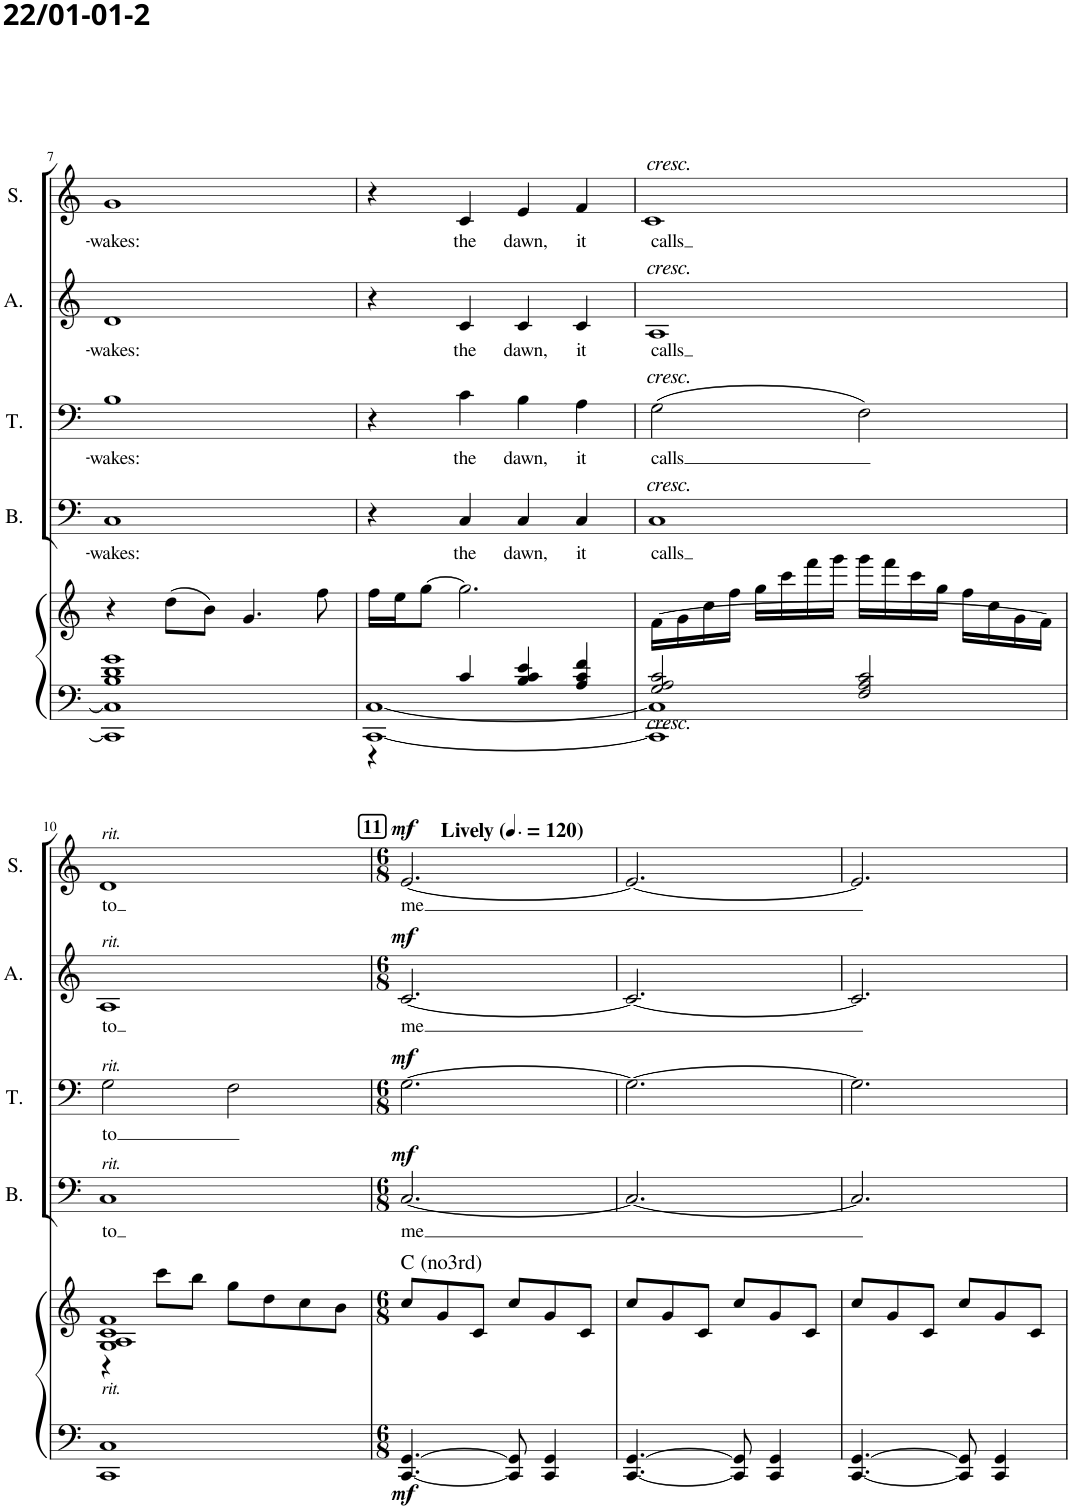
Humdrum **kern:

**kern	**kern	**dynam	**harte	**kern	**text	**dynam	**kern	**text	**dynam	**kern	**text	**dynam	**kern	**text	**dynam
*part5	*part5	*part5	*part5	*part4	*part4	*part4	*part3	*part3	*part3	*part2	*part2	*part2	*part1	*part1	*part1
*staff6	*staff5	*staff5/6	*	*staff4	*staff4	*staff4	*staff3	*staff3	*staff3	*staff2	*staff2	*staff2	*staff1	*staff1	*staff1
*I"Piano	*	*	*	*I"Bass	*	*	*I"Tenor	*	*	*I"Alto	*	*	*I"Soprano	*	*
*I'Pno	*	*	*	*I'B.	*	*	*I'T.	*	*	*I'A.	*	*	*I'S.	*	*
!!LO:PB:g=z
*clefF4	*clefG2	*	*	*clefF4	*	*	*clefF4	*	*	*clefG2	*	*	*clefG2	*	*
*k[]	*k[]	*	*	*k[]	*	*	*k[]	*	*	*k[]	*	*	*k[]	*	*
*M4/4	*M4/4	*	*	*M4/4	*	*	*M4/4	*	*	*M4/4	*	*	*M4/4	*	*
=7	=7	=7	=7	=7	=7	=7	=7	=7	=7	=7	=7	=7	=7	=7	=7
*^	*	*	*	*	*	*	*	*	*	*	*	*	*	*	*
!	!	!	!	!	!	!LO:LY:b	!	!	!LO:LY:b	!	!	!LO:LY:b	!	!	!LO:LY:b	!
1CC] 1C]	1B 1d 1g	4r	.	.	1C	-wakes:	.	1B	-wakes:	.	1d	-wakes:	.	1g	-wakes:	.
.	.	(8dd\L	.	.	.	.	.	.	.	.	.	.	.	.	.	.
.	.	8b\J)	.	.	.	.	.	.	.	.	.	.	.	.	.	.
.	.	4.g/	.	.	.	.	.	.	.	.	.	.	.	.	.	.
.	.	8ff\	.	.	.	.	.	.	.	.	.	.	.	.	.	.
=8	=8	=8	=8	=8	=8	=8	=8	=8	=8	=8	=8	=8	=8	=8	=8	=8
[<1CC [<1C	4r	16ff\LL	.	.	4r	.	.	4r	.	.	4r	.	.	4r	.	.
.	.	16ee\J	.	.	.	.	.	.	.	.	.	.	.	.	.	.
.	.	[8gg\J	.	.	.	.	.	.	.	.	.	.	.	.	.	.
!	!	!	!	!	!	!LO:LY:b	!	!	!LO:LY:b	!	!	!LO:LY:b	!	!	!LO:LY:b	!
.	4c/	2.gg\]	.	.	4C/	the	.	4c\	the	.	4c/	the	.	4c/	the	.
!	!	!	!	!	!	!LO:LY:b	!	!	!LO:LY:b	!	!	!LO:LY:b	!	!	!LO:LY:b	!
.	4B/ 4c/ 4e/	.	.	.	4C/	dawn,	.	4B\	dawn,	.	4c/	dawn,	.	4e/	dawn,	.
!	!	!	!	!	!	!LO:LY:b	!	!	!LO:LY:b	!	!	!LO:LY:b	!	!	!LO:LY:b	!
.	4A/ 4c/ 4f/	.	.	.	4C/	it	.	4A\	it	.	4c/	it	.	4f/	it	.
=9	=9	=9	=9	=9	=9	=9	=9	=9	=9	=9	=9	=9	=9	=9	=9	=9
!	!	!	!	!	!	!	!	!	!	!	!	!	!	!LO:TX:a:i:t=cresc.	!	!
!	!	!	!	!	!	!	!	!	!	!	!LO:TX:a:i:t=cresc.	!	!	!	!	!
!	!	!	!	!	!	!	!	!LO:TX:a:i:t=cresc.	!	!	!	!	!	!	!	!
!	!	!	!	!	!LO:TX:a:i:t=cresc.	!	!	!	!	!	!	!	!	!	!	!
!LO:TX:b:i:t=cresc.	!	!	!	!	!	!	!	!	!	!	!	!	!	!	!	!
!	!	!	!	!	!	!LO:LY:b	!	!	!LO:LY:b	!	!	!LO:LY:b	!	!	!LO:LY:b	!
1CC] 1C]	2G/ 2A/ 2c/	[>16f\LL	.	.	1C	calls	.	(2G\	calls	.	1A	calls	.	1c	calls	.
.	.	16g\	.	.	.	.	.	.	.	.	.	.	.	.	.	.
.	.	16cc\	.	.	.	.	.	.	.	.	.	.	.	.	.	.
.	.	16ff\JJ	.	.	.	.	.	.	.	.	.	.	.	.	.	.
.	.	16gg\LL	.	.	.	.	.	.	.	.	.	.	.	.	.	.
.	.	16ccc\	.	.	.	.	.	.	.	.	.	.	.	.	.	.
.	.	16fff\	.	.	.	.	.	.	.	.	.	.	.	.	.	.
.	.	16ggg\JJ	.	.	.	.	.	.	.	.	.	.	.	.	.	.
.	2F/ 2A/ 2c/	16ggg\LL	.	.	.	.	.	2F\)	.	.	.	.	.	.	.	.
.	.	16fff\	.	.	.	.	.	.	.	.	.	.	.	.	.	.
.	.	16ccc\	.	.	.	.	.	.	.	.	.	.	.	.	.	.
.	.	16gg\JJ	.	.	.	.	.	.	.	.	.	.	.	.	.	.
.	.	16ff\LL	.	.	.	.	.	.	.	.	.	.	.	.	.	.
.	.	16cc\	.	.	.	.	.	.	.	.	.	.	.	.	.	.
.	.	16g\	.	.	.	.	.	.	.	.	.	.	.	.	.	.
.	.	16f\JJ]	.	.	.	.	.	.	.	.	.	.	.	.	.	.
*v	*v	*	*	*	*	*	*	*	*	*	*	*	*	*	*	*
!!LO:LB:g=z
=10	=10	=10	=10	=10	=10	=10	=10	=10	=10	=10	=10	=10	=10	=10	=10
*	*^	*	*	*	*	*	*	*	*	*	*	*	*	*	*
!	!	!	!	!	!	!	!	!	!	!	!	!	!	!LO:TX:a:i:t=rit.	!	!
!	!	!	!	!	!	!	!	!	!	!	!LO:TX:a:i:t=rit.	!	!	!	!	!
!	!	!	!	!	!	!	!	!LO:TX:a:i:t=rit.	!	!	!	!	!	!	!	!
!	!	!	!	!	!LO:TX:a:i:t=rit.	!	!	!	!	!	!	!	!	!	!	!
!LO:TX:a:i:t=rit.	!	!	!	!	!	!	!	!	!	!	!	!	!	!	!	!
!	!	!	!	!	!	!LO:LY:b	!	!	!LO:LY:b	!	!	!LO:LY:b	!	!	!LO:LY:b	!
1CC 1C	1G 1A 1c 1f	4r	.	.	1C	to	.	2G\	to	.	1A	to	.	1d	to	.
.	.	8ccc\L	.	.	.	.	.	.	.	.	.	.	.	.	.	.
.	.	8bb\J	.	.	.	.	.	.	.	.	.	.	.	.	.	.
.	.	8gg\L	.	.	.	.	.	2F\	.	.	.	.	.	.	.	.
.	.	8dd\	.	.	.	.	.	.	.	.	.	.	.	.	.	.
.	.	8cc\	.	.	.	.	.	.	.	.	.	.	.	.	.	.
.	.	8b\J	.	.	.	.	.	.	.	.	.	.	.	.	.	.
*	*v	*v	*	*	*	*	*	*	*	*	*	*	*	*	*	*
=11	=11	=11	=11	=11	=11	=11	=11	=11	=11	=11	=11	=11	=11	=11	=11
!!LO:REH:place=s1:a:B:cj:fs=11:t=11
*M6/8	*M6/8	*	*	*M6/8	*	*	*M6/8	*	*	*M6/8	*	*	*M6/8	*	*
*	*	*	*	*	*	*	*	*	*	*	*	*	*MM180	*	*
*	*^	*	*	*	*	*	*	*	*	*	*	*	*	*	*
!	!	!	!	!	!	!	!	!	!	!	!	!	!	!LO:TX:a:B:t=Lively	!	!
!	!	!	!LO:DY:b=2	!	!	!LO:LY:b	!LO:DY:a	!	!	!LO:DY:a	!	!LO:LY:b	!LO:DY:a	!	!LO:LY:b	!LO:DY:a
*	*v	*v	*	*	*	*	*	*	*	*	*	*	*	*	*	*
[4.CC/ [4.GG/	8cc/L	mf	C:maj(*3)	[2.C/	me	mf	[2.G\	.	mf	[2.c/	me	mf	[2.e/	me	mf
.	8g/	.	.	.	.	.	.	.	.	.	.	.	.	.	.
.	8c/J	.	.	.	.	.	.	.	.	.	.	.	.	.	.
8CC/] 8GG/]	8cc/L	.	.	.	.	.	.	.	.	.	.	.	.	.	.
4CC/ 4GG/	8g/	.	.	.	.	.	.	.	.	.	.	.	.	.	.
.	8c/J	.	.	.	.	.	.	.	.	.	.	.	.	.	.
=12	=12	=12	=12	=12	=12	=12	=12	=12	=12	=12	=12	=12	=12	=12	=12
[4.CC/ [4.GG/	8cc/L	.	.	2.C/_	.	.	2.G\_	.	.	2.c/_	.	.	2.e/_	.	.
.	8g/	.	.	.	.	.	.	.	.	.	.	.	.	.	.
.	8c/J	.	.	.	.	.	.	.	.	.	.	.	.	.	.
8CC/] 8GG/]	8cc/L	.	.	.	.	.	.	.	.	.	.	.	.	.	.
4CC/ 4GG/	8g/	.	.	.	.	.	.	.	.	.	.	.	.	.	.
.	8c/J	.	.	.	.	.	.	.	.	.	.	.	.	.	.
=13	=13	=13	=13	=13	=13	=13	=13	=13	=13	=13	=13	=13	=13	=13	=13
[4.CC/ [4.GG/	8cc/L	.	.	2.C/]	.	.	2.G\]	.	.	2.c/]	.	.	2.e/]	.	.
.	8g/	.	.	.	.	.	.	.	.	.	.	.	.	.	.
.	8c/J	.	.	.	.	.	.	.	.	.	.	.	.	.	.
8CC/] 8GG/]	8cc/L	.	.	.	.	.	.	.	.	.	.	.	.	.	.
4CC/ 4GG/	8g/	.	.	.	.	.	.	.	.	.	.	.	.	.	.
.	8c/J	.	.	.	.	.	.	.	.	.	.	.	.	.	.
=	=	=	=	=	=	=	=	=	=	=	=	=	=	=	=
*-	*-	*-	*-	*-	*-	*-	*-	*-	*-	*-	*-	*-	*-	*-	*-
